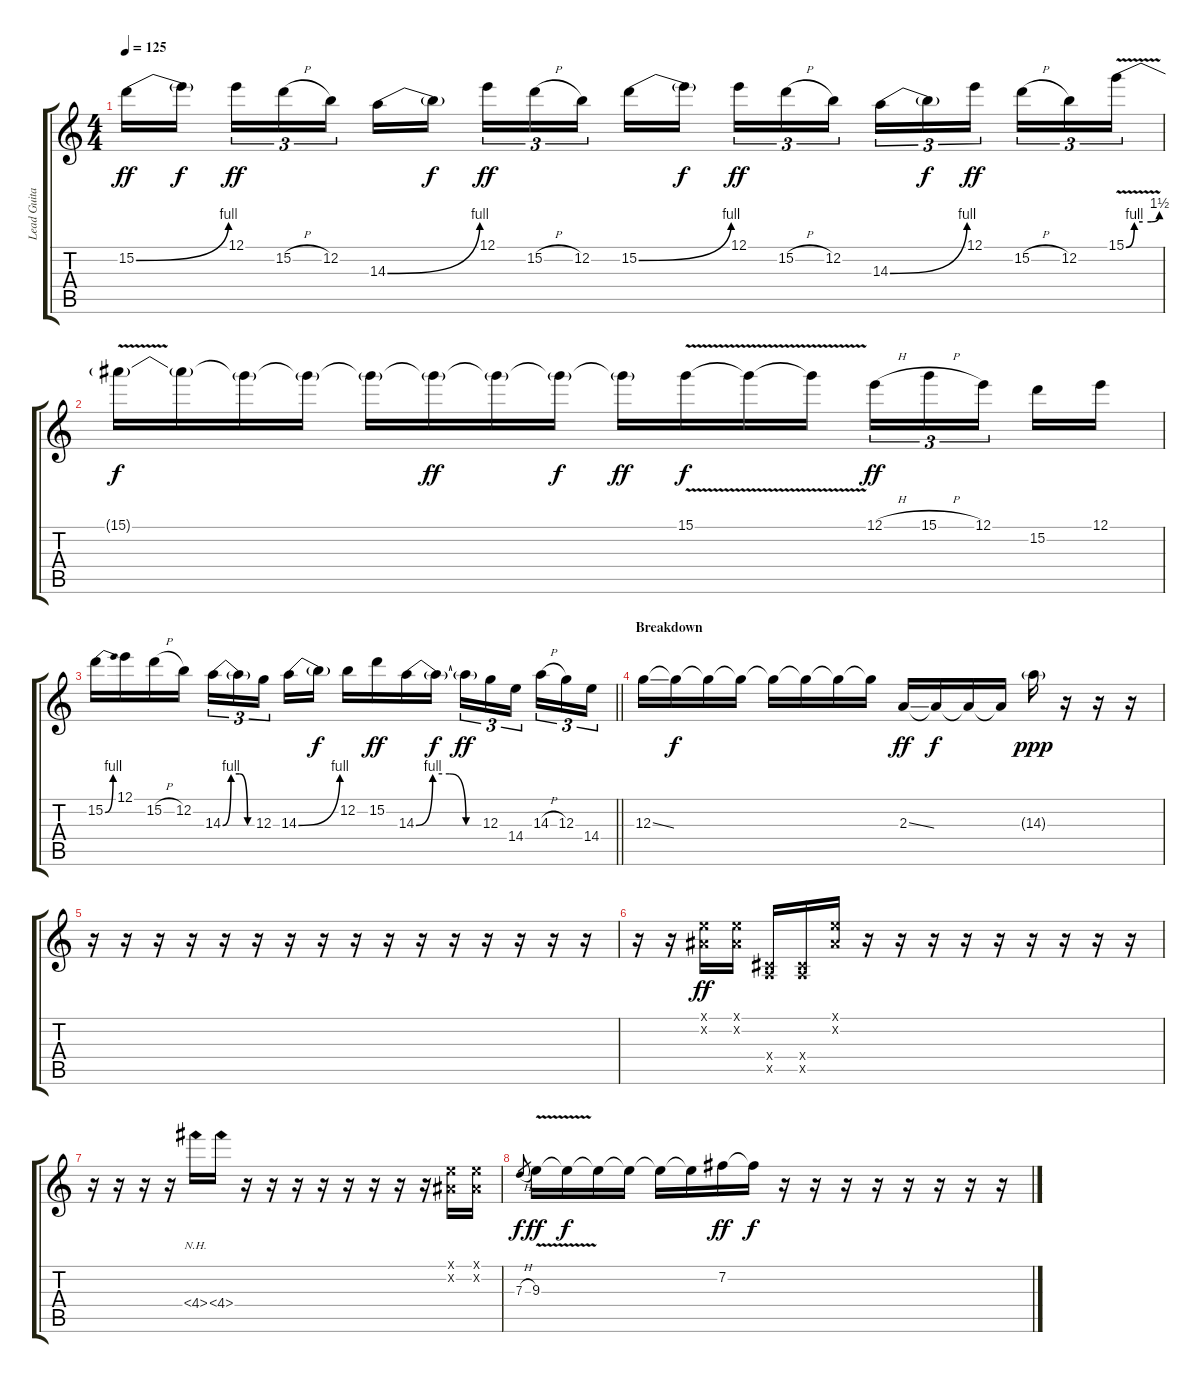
\track ("Lead Guitar" "Lead Guita") {instrument distortionguitar}
\staff {score tabs}
\tuning (E4 B3 G3 D3 A2 E2) {hide}
\ts (4 4)
\tempo 125
\clef g2
\ks c
15.2{be (bend 0 0 60 4)}.16{dy ff} 15.2{t}.16{dy f beam splitsecondary} 12.1.16{tu (3 2) dy ff} 15.2{h}.16{tu (3 2)} 12.2.16{tu (3 2)} 14.3{be (bend 0 0 60 4)}.16 14.3{t}.16{dy f beam splitsecondary} 12.1.16{tu (3 2) dy ff} 15.2{h}.16{tu (3 2)} 12.2.16{tu (3 2)} 15.2{be (bend 0 0 60 4)}.16 15.2{t}.16{dy f beam splitsecondary} 12.1.16{tu (3 2) dy ff} 15.2{h}.16{tu (3 2)} 12.2.16{tu (3 2)} 14.3{be (bend 0 0 60 4)}.16{tu (3 2)} 14.3{t}.16{tu (3 2) dy f} 12.1.16{tu (3 2) dy ff beam splitsecondary} 15.2{h}.16{tu (3 2)} 12.2.16{tu (3 2)} 15.1{be (custom 0 0 15 4 30 4 45 4 60 6) v}.16{tu (3 2)} |
15.1{t}.16{dy f} 15.1{t}.16 15.1{t}.16 15.1{t}.16 15.1{t}.16 15.1{t}.16{dy ff} 15.1{t}.16 15.1{t}.16{dy f} 15.1{t}.16{dy ff} 15.1{v}.16{dy f} 15.1{t}.16 15.1{v t}.16 12.1{h}.16{tu (3 2) dy ff} 15.1{h}.16{tu (3 2)} 12.1.16{tu (3 2) beam splitsecondary} 15.2.16 12.1.16 |
\barLineRight lightlight
15.2{be (bend 0 0 60 4)}.16 12.1.16 15.2{h}.16 12.2.16 14.3{be (custom 0 0 15 4 30 4 45 0 60 0)}.16{tu (3 2)} 14.3{t}.16{tu (3 2)} 12.3.16{tu (3 2) beam splitsecondary} 14.3{be (bend 0 0 60 4)}.16 14.3{t}.16{dy f} 12.2.16 15.2.16{dy ff} 14.3{be (custom 0 0 15 4 30 4 45 0 60 0)}.16 14.3{t}.16{dy f} 14.3{t}.16{tu (3 2) dy ff} 12.3.16{tu (3 2)} 14.4.16{tu (3 2) beam splitsecondary} 14.3{h}.16{tu (3 2)} 12.3.16{tu (3 2)} 14.4.16{tu (3 2)} |
\section ("" "Breakdown")
12.3{ss}.16 12.3{t}.16{dy f} 12.3{t}.16 12.3{t}.16 12.3{t}.16 12.3{t}.16 12.3{t}.16 12.3{t}.16 2.3{ss}.16{dy ff} 2.3{t}.16{dy f} 2.3{t}.16 2.3{t}.16 14.3{g}.16{dy ppp} r.16 r.16 r.16 |
r.16 r.16 r.16 r.16 r.16 r.16 r.16 r.16 r.16 r.16 r.16 r.16 r.16 r.16 r.16 r.16 |
r.16 r.16 (0.1{x} -1.2{x}).16{dy ff} (0.1{x} -1.2{x}).16 (-1.4{x} 0.5{x}).16 (-1.4{x} 0.5{x}).16 (0.1{x} -1.2{x}).16 r.16 r.16 r.16 r.16 r.16 r.16 r.16 r.16 r.16 |
r.16 r.16 r.16 r.16 4.4{nh}.16 4.4{nh}.16 r.16 r.16 r.16 r.16 r.16 r.16 r.16 r.16 (0.1{x} -1.2{x}).16 (0.1{x} -1.2{x}).16 |
7.3{h}.8{gr dy f} 9.3{v}.16{dy ff} 9.3{t}.16{dy f} 9.3{t}.16 9.3{t}.16 9.3{t}.16 9.3{t}.16 7.2.16{dy ff} 7.2{t}.16{dy f} r.16 r.16 r.16 r.16 r.16 r.16 r.16 r.16
